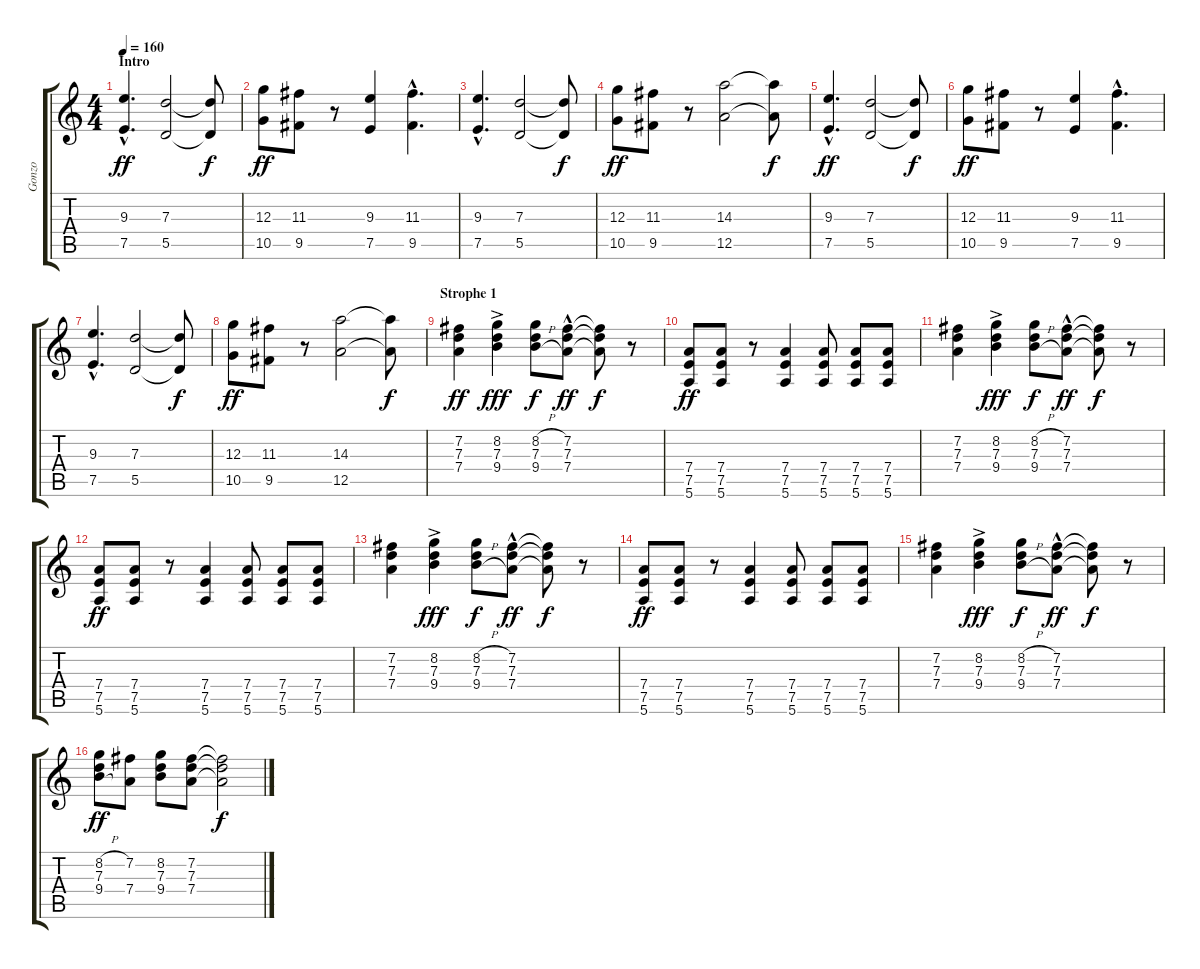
\track ("Gonzo" "Gonzo") {instrument overdrivenguitar}
\staff {score tabs}
\tuning (E4 B3 G3 D3 A2 E2) {hide}
\ts (4 4)
\section ("" "Intro")
\tempo 160
\clef g2
\ks c
(9.3{hac} 7.5{hac}).4{d dy ff instrument overdrivenguitar} (7.3 5.5).2 (7.3{t} 5.5{t}).8{dy f} |
(12.3 10.5).8{dy ff} (11.3 9.5).8 r.8 (9.3 7.5).4 (11.3{hac} 9.5{hac}).4{d} |
(9.3{hac} 7.5{hac}).4{d} (7.3 5.5).2 (7.3{t} 5.5{t}).8{dy f} |
(12.3 10.5).8{dy ff} (11.3 9.5).8 r.8 (14.3 12.5).2 (14.3{t} 12.5{t}).8{dy f} |
(9.3{hac} 7.5{hac}).4{d dy ff} (7.3 5.5).2 (7.3{t} 5.5{t}).8{dy f} |
(12.3 10.5).8{dy ff} (11.3 9.5).8 r.8 (9.3 7.5).4 (11.3{hac} 9.5{hac}).4{d} |
(9.3{hac} 7.5{hac}).4{d} (7.3 5.5).2 (7.3{t} 5.5{t}).8{dy f} |
(12.3 10.5).8{dy ff} (11.3 9.5).8 r.8 (14.3 12.5).2 (14.3{t} 12.5{t}).8{dy f} |
\section ("" "Strophe 1")
(7.2 7.3 7.4).4{dy ff} (8.2 7.3 9.4{ac}).4{dy fff} (8.2{h} 7.3 9.4{h}).8{dy f} (7.2 7.3{hac} 7.4).8{dy ff} (7.2{t} 7.3{t} 7.4{t}).8{dy f} r.8 |
(7.4 7.5 5.6).8{dy ff} (7.4 7.5 5.6).8 r.8 (7.4 7.5 5.6).4 (7.4 7.5 5.6).8 (7.4 7.5 5.6).8 (7.4 7.5 5.6).8 |
(7.2 7.3 7.4).4 (8.2 7.3 9.4{ac}).4{dy fff} (8.2{h} 7.3 9.4{h}).8{dy f} (7.2 7.3{hac} 7.4).8{dy ff} (7.2{t} 7.3{t} 7.4{t}).8{dy f} r.8 |
(7.4 7.5 5.6).8{dy ff} (7.4 7.5 5.6).8 r.8 (7.4 7.5 5.6).4 (7.4 7.5 5.6).8 (7.4 7.5 5.6).8 (7.4 7.5 5.6).8 |
(7.2 7.3 7.4).4 (8.2 7.3 9.4{ac}).4{dy fff} (8.2{h} 7.3 9.4{h}).8{dy f} (7.2 7.3{hac} 7.4).8{dy ff} (7.2{t} 7.3{t} 7.4{t}).8{dy f} r.8 |
(7.4 7.5 5.6).8{dy ff} (7.4 7.5 5.6).8 r.8 (7.4 7.5 5.6).4 (7.4 7.5 5.6).8 (7.4 7.5 5.6).8 (7.4 7.5 5.6).8 |
(7.2 7.3 7.4).4 (8.2 7.3 9.4{ac}).4{dy fff} (8.2{h} 7.3 9.4{h}).8{dy f} (7.2 7.3{hac} 7.4).8{dy ff} (7.2{t} 7.3{t} 7.4{t}).8{dy f} r.8 |
(8.2{h} 7.3 9.4{h}).8{dy ff} (7.2 7.4).8 (8.2 7.3 9.4).8 (7.2 7.3 7.4).8 (7.2{t} 7.3{t} 7.4{t}).2{dy f}
